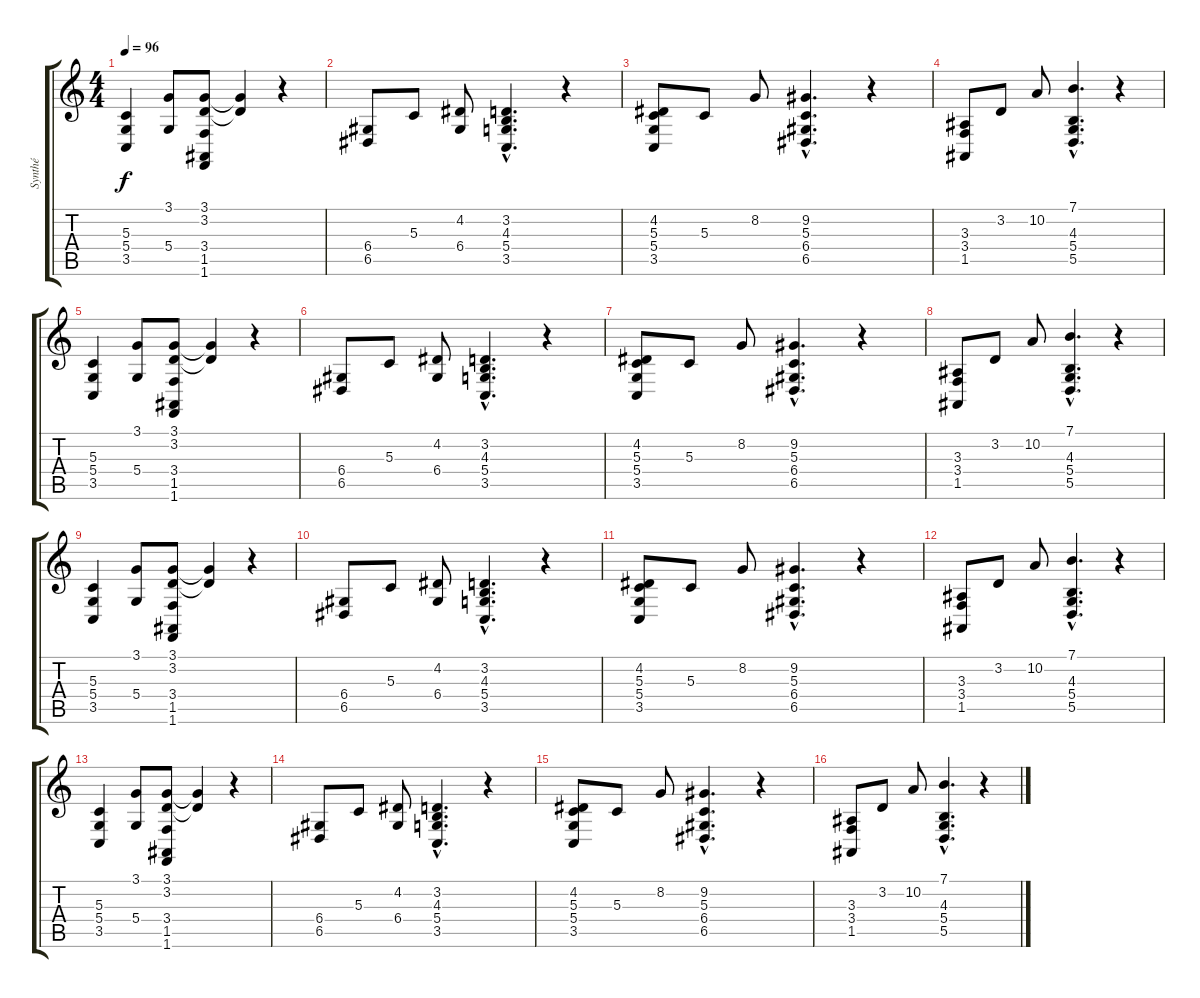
\track ("Synthé" "Synthé") {instrument fx8scifi}
\staff {score tabs}
\tuning (E4 B3 G3 D3 A2 E2) {hide}
\ts (4 4)
\tempo 96
\clef g2
\ks c
(5.3 5.4 3.5).4{dy f} (3.1 5.4).8 (3.1 3.2 3.4 1.5 1.6).8 (3.1{t} 3.2{t}).4 r.4 |
(6.4 6.5).8 5.3.8 (4.2 6.4).8 (3.2{hac} 4.3{hac} 5.4{hac} 3.5{hac}).4{d} r.4 |
(4.2 5.3 5.4 3.5).8 5.3.8 8.2.8 (9.2{hac} 5.3{hac} 6.4{hac} 6.5{hac}).4{d} r.4 |
(3.3 3.4 1.5).8 3.2.8 10.2.8 (7.1{hac} 4.3{hac} 5.4{hac} 5.5{hac}).4{d} r.4 |
(5.3 5.4 3.5).4 (3.1 5.4).8 (3.1 3.2 3.4 1.5 1.6).8 (3.1{t} 3.2{t}).4 r.4 |
(6.4 6.5).8 5.3.8 (4.2 6.4).8 (3.2{hac} 4.3{hac} 5.4{hac} 3.5{hac}).4{d} r.4 |
(4.2 5.3 5.4 3.5).8 5.3.8 8.2.8 (9.2{hac} 5.3{hac} 6.4{hac} 6.5{hac}).4{d} r.4 |
(3.3 3.4 1.5).8 3.2.8 10.2.8 (7.1{hac} 4.3{hac} 5.4{hac} 5.5{hac}).4{d} r.4 |
(5.3 5.4 3.5).4 (3.1 5.4).8 (3.1 3.2 3.4 1.5 1.6).8 (3.1{t} 3.2{t}).4 r.4 |
(6.4 6.5).8 5.3.8 (4.2 6.4).8 (3.2{hac} 4.3{hac} 5.4{hac} 3.5{hac}).4{d} r.4 |
(4.2 5.3 5.4 3.5).8 5.3.8 8.2.8 (9.2{hac} 5.3{hac} 6.4{hac} 6.5{hac}).4{d} r.4 |
(3.3 3.4 1.5).8 3.2.8 10.2.8 (7.1{hac} 4.3{hac} 5.4{hac} 5.5{hac}).4{d} r.4 |
(5.3 5.4 3.5).4 (3.1 5.4).8 (3.1 3.2 3.4 1.5 1.6).8 (3.1{t} 3.2{t}).4 r.4 |
(6.4 6.5).8 5.3.8 (4.2 6.4).8 (3.2{hac} 4.3{hac} 5.4{hac} 3.5{hac}).4{d} r.4 |
(4.2 5.3 5.4 3.5).8 5.3.8 8.2.8 (9.2{hac} 5.3{hac} 6.4{hac} 6.5{hac}).4{d} r.4 |
(3.3 3.4 1.5).8 3.2.8 10.2.8 (7.1{hac} 4.3{hac} 5.4{hac} 5.5{hac}).4{d} r.4
